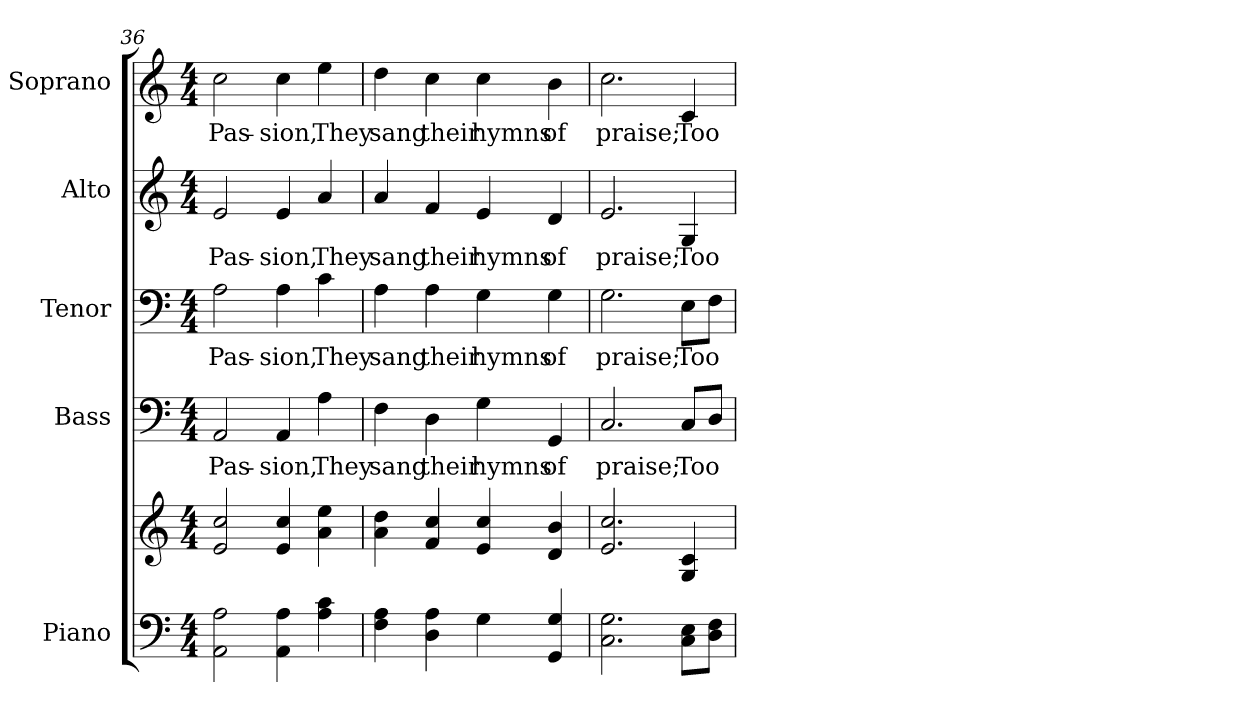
**kern	**kern	**kern	**text	**kern	**text	**kern	**text	**kern	**text
*part5	*part5	*part4	*part4	*part3	*part3	*part2	*part2	*part1	*part1
*staff6	*staff5	*staff4	*staff4	*staff3	*staff3	*staff2	*staff2	*staff1	*staff1
*I"Piano	*	*I"Bass	*	*I"Tenor	*	*I"Alto	*	*I"Soprano	*
*I'Pno.	*	*I'B.	*	*I'T.	*	*I'A.	*	*I'S.	*
!!LO:PB:g=z
*clefF4	*clefG2	*clefF4	*	*clefF4	*	*clefG2	*	*clefG2	*
*k[]	*k[]	*k[]	*	*k[]	*	*k[]	*	*k[]	*
*C:	*C:	*C:	*	*C:	*	*C:	*	*C:	*
*M4/4	*M4/4	*M4/4	*	*M4/4	*	*M4/4	*	*M4/4	*
=36	=36	=36	=36	=36	=36	=36	=36	=36	=36
!	!	!	!LO:LY:b:color=#000000	!	!	!	!	!	!
!	!	!	!	!	!LO:LY:b:color=#000000	!	!	!	!
!	!	!	!	!	!	!	!LO:LY:b:color=#000000	!	!
!	!	!	!	!	!	!	!	!	!LO:LY:b:color=#000000
2AAi\ 2Ai	2ei/ 2cci	2AAi/	Pas-	2Ai\	Pas-	2ei/	Pas-	2cci\	Pas-
!	!	!	!LO:LY:b:color=#000000	!	!	!	!	!	!
!	!	!	!	!	!LO:LY:b:color=#000000	!	!	!	!
!	!	!	!	!	!	!	!LO:LY:b:color=#000000	!	!
!	!	!	!	!	!	!	!	!	!LO:LY:b:color=#000000
4AAi\ 4Ai	4ei/ 4cci	4AAi/	-sion,	4Ai\	-sion,	4ei/	-sion,	4cci\	-sion,
!	!	!	!LO:LY:b:color=#000000	!	!	!	!	!	!
!	!	!	!	!	!LO:LY:b:color=#000000	!	!	!	!
!	!	!	!	!	!	!	!LO:LY:b:color=#000000	!	!
!	!	!	!	!	!	!	!	!	!LO:LY:b:color=#000000
4Ai\ 4ci	4ai\ 4eei	4Ai\	They	4ci\	They	4ai/	They	4eei\	They
=37	=37	=37	=37	=37	=37	=37	=37	=37	=37
!	!	!	!LO:LY:b:color=#000000	!	!	!	!	!	!
!	!	!	!	!	!LO:LY:b:color=#000000	!	!	!	!
!	!	!	!	!	!	!	!LO:LY:b:color=#000000	!	!
!	!	!	!	!	!	!	!	!	!LO:LY:b:color=#000000
4Fi\ 4Ai	4ai\ 4ddi	4Fi\	sang	4Ai\	sang	4ai/	sang	4ddi\	sang
!	!	!	!LO:LY:b:color=#000000	!	!	!	!	!	!
!	!	!	!	!	!LO:LY:b:color=#000000	!	!	!	!
!	!	!	!	!	!	!	!LO:LY:b:color=#000000	!	!
!	!	!	!	!	!	!	!	!	!LO:LY:b:color=#000000
4Di\ 4Ai	4fi/ 4cci	4Di\	their	4Ai\	their	4fi/	their	4cci\	their
!	!	!	!LO:LY:b:color=#000000	!	!	!	!	!	!
!	!	!	!	!	!LO:LY:b:color=#000000	!	!	!	!
!	!	!	!	!	!	!	!LO:LY:b:color=#000000	!	!
!	!	!	!	!	!	!	!	!	!LO:LY:b:color=#000000
4Gi\	4ei/ 4cci	4Gi\	hymns	4Gi\	hymns	4ei/	hymns	4cci\	hymns
!	!	!	!LO:LY:b:color=#000000	!	!	!	!	!	!
!	!	!	!	!	!LO:LY:b:color=#000000	!	!	!	!
!	!	!	!	!	!	!	!LO:LY:b:color=#000000	!	!
!	!	!	!	!	!	!	!	!	!LO:LY:b:color=#000000
4GGi/ 4Gi	4di/ 4bi	4GGi/	of	4Gi\	of	4di/	of	4bi\	of
!!LO:PB:g=z
=38	=38	=38	=38	=38	=38	=38	=38	=38	=38
!	!	!	!LO:LY:b:color=#000000	!	!	!	!	!	!
!	!	!	!	!	!LO:LY:b:color=#000000	!	!	!	!
!	!	!	!	!	!	!	!LO:LY:b:color=#000000	!	!
!	!	!	!	!	!	!	!	!	!LO:LY:b:color=#000000
2.Ci\ 2.Gi	2.ei/ 2.cci	2.Ci/	praise;	2.Gi\	praise;	2.ei/	praise;	2.cci\	praise;
!	!	!	!LO:LY:b:color=#000000	!	!	!	!	!	!
!	!	!	!	!	!LO:LY:b:color=#000000	!	!	!	!
!	!	!	!	!	!	!	!LO:LY:b:color=#000000	!	!
!	!	!	!	!	!	!	!	!	!LO:LY:b:color=#000000
8Ci\ 8EiL	4Gi/ 4ci	8Ci/L	Too	8Ei\L	Too	4Gi/	Too	4ci/	Too
8Di\ 8FiJ	.	8Di/J	.	8Fi\J	.	.	.	.	.
=	=	=	=	=	=	=	=	=	=
*-	*-	*-	*-	*-	*-	*-	*-	*-	*-
